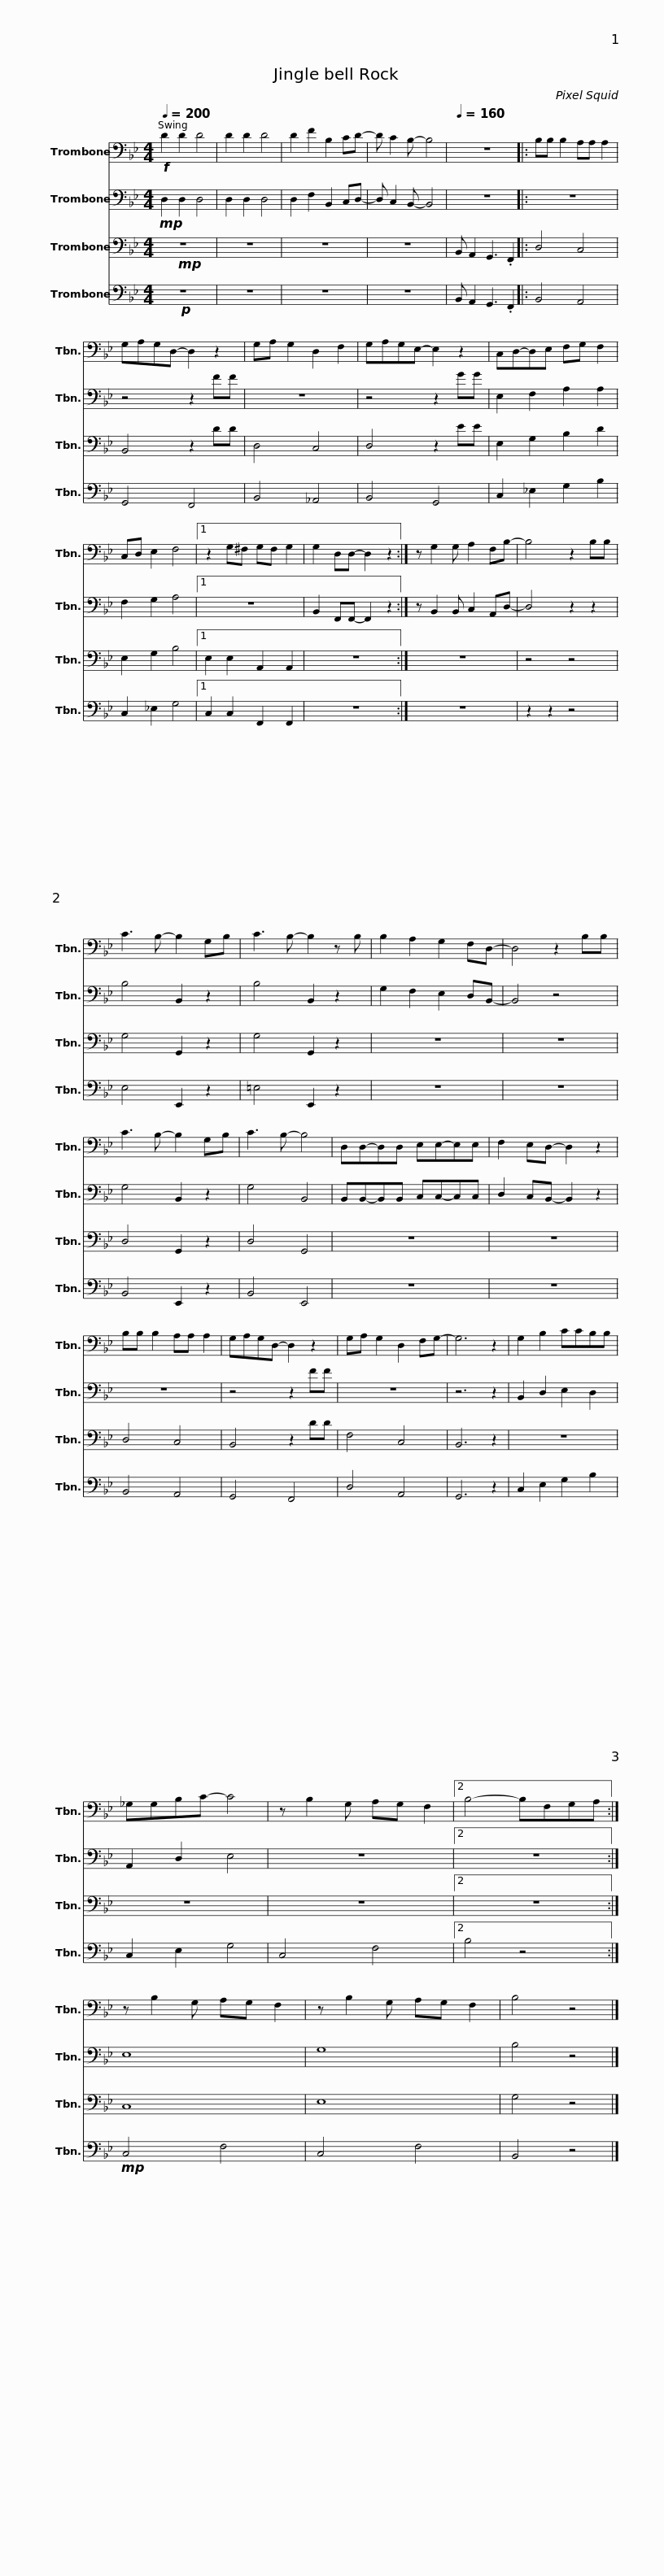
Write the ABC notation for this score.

X:1
%%score 1 2 3 4
L:1/8
Q:1/4=200
M:4/4
I:linebreak $
K:Bb
V:1 bass
V:2 bass
V:3 bass
V:4 bass
V:1
!f! D2 D2 D4 | D2 D2 D4 | D2 F2 B,2 CD- | D C2 B,- B,4 |[Q:1/4=160] z8 |: %5
 B,B, B,2 A,A, A,2 | G,A,G,D,- D,2 z2 |$ G,A, G,2 D,2 F,2 | G,A,G,E,- E,2 z2 | C,D,-D,E, F,G, F,2 | %10
 C,D, E,2 F,4 |1 z2 G,^F, G,F, G,2 | G,2 D,D,- D,2 z2 :| z G,2 G, A,2 F,B,- |$ B,4 z2 B,B, | %15
 C3 B,- B,2 G,B, | C3 B,- B,2 z B, | B,2 A,2 G,2 F,D,- | D,4 z2 B,B, | C3 B,- B,2 G,B, | %20
 C3 B,- B,4 |$ D,D,-D,D, E,E,-E,E, | F,2 E,D,- D,2 z2 | B,B, B,2 A,A, A,2 | G,A,G,D,- D,2 z2 | %25
 G,A, G,2 D,2 F,G,- | G,6 z2 | G,2 B,2 CCB,B, |$ _G,G,B,C- C4 | z B,2 G, A,G, F,2 |2 %30
 B,4- B,F,G,A, :| z B,2 G, A,G, F,2 | z B,2 G, A,G, F,2 | B,4 z4 |] %34
V:2
!mp! D,2 D,2 D,4 | D,2 D,2 D,4 | D,2 F,2 B,,2 C,D,- | D, C,2 B,,- B,,4 | z8 |: %5
 z8 | z4 z2 FF |$ z8 | z4 z2 GG | E,2 F,2 A,2 A,2 | %10
 F,2 G,2 A,4 |1 z8 | B,,2 F,,F,,- F,,2 z2 :| z B,,2 B,, C,2 A,,D,- |$ D,4 z2 z2 | %15
 B,4 B,,2 z2 | B,4 B,,2 z2 | G,2 F,2 E,2 D,B,,- | B,,4 z4 | G,4 B,,2 z2 | %20
 G,4 B,,4 |$ B,,B,,-B,,B,, C,C,-C,C, | D,2 C,B,,- B,,2 z2 | z8 | z4 z2 FF | %25
 z8 | z6 z2 | B,,2 D,2 E,2 D,2 |$ A,,2 D,2 E,4 | z8 |2 %30
 z8 :| E,8 | G,8 | B,4 z4 |] %34
V:3
!mp! z8 | z8 | z8 | z8 | B,, A,,2 G,,3 .F,,2 |: %5
 D,4 C,4 | B,,4 z2 DD |$ D,4 C,4 | D,4 z2 EE | E,2 G,2 B,2 D2 | %10
 E,2 G,2 B,4 |1 E,2 E,2 A,,2 A,,2 | z8 :| z8 |$ z4 z4 | %15
 G,4 G,,2 z2 | G,4 G,,2 z2 | z8 | z8 | D,4 G,,2 z2 | %20
 D,4 G,,4 |$ z8 | z8 | D,4 C,4 | B,,4 z2 DD | %25
 F,4 C,4 | B,,6 z2 | z8 |$ z8 | z8 |2 %30
 z8 :| C,8 | E,8 | G,4 z4 |] %34
V:4
!p! z8 | z8 | z8 | z8 | B,, A,,2 G,,3 .F,,2 |: %5
 B,,4 A,,4 | G,,4 F,,4 |$ B,,4 _A,,4 | B,,4 G,,4 | C,2 _E,2 G,2 B,2 | %10
 C,2 _E,2 G,4 |1 C,2 C,2 F,,2 F,,2 | z8 :| z8 |$ z2 z2 z4 | %15
 E,4 E,,2 z2 | =E,4 E,,2 z2 | z8 | z8 | B,,4 E,,2 z2 | %20
 B,,4 E,,4 |$ z8 | z8 | B,,4 A,,4 | G,,4 F,,4 | %25
 D,4 A,,4 | G,,6 z2 | C,2 E,2 G,2 B,2 |$ C,2 E,2 G,4 | C,4 F,4 |2 %30
 B,4 z4 :|!mp! C,4 F,4 | C,4 F,4 | B,,4 z4 |] %34
